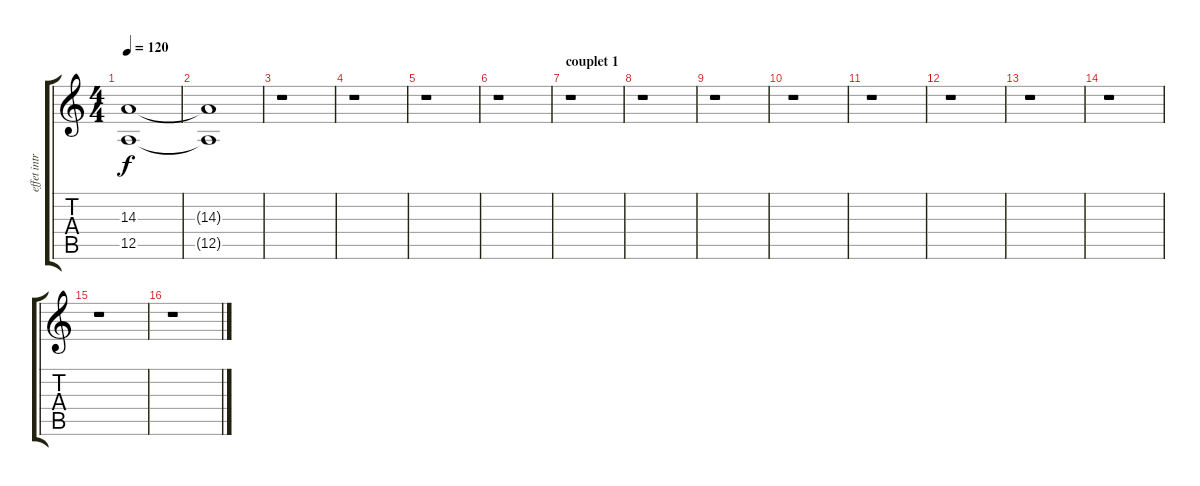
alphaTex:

\track ("effet intro" "effet intr") {instrument churchorgan}
\staff {score tabs}
\tuning (E4 B3 G3 D3 A2 E2) {hide}
\ts (4 4)
\tempo 120
\clef g2
\ks c
(14.3 12.5).1{dy f instrument churchorgan} |
(14.3{t} 12.5{t}).1 |
r.1 |
r.1 |
r.1 |
r.1 |
\section ("" "couplet 1")
r.1 |
r.1 |
r.1 |
r.1 |
r.1 |
r.1 |
r.1 |
r.1 |
r.1 |
r.1
